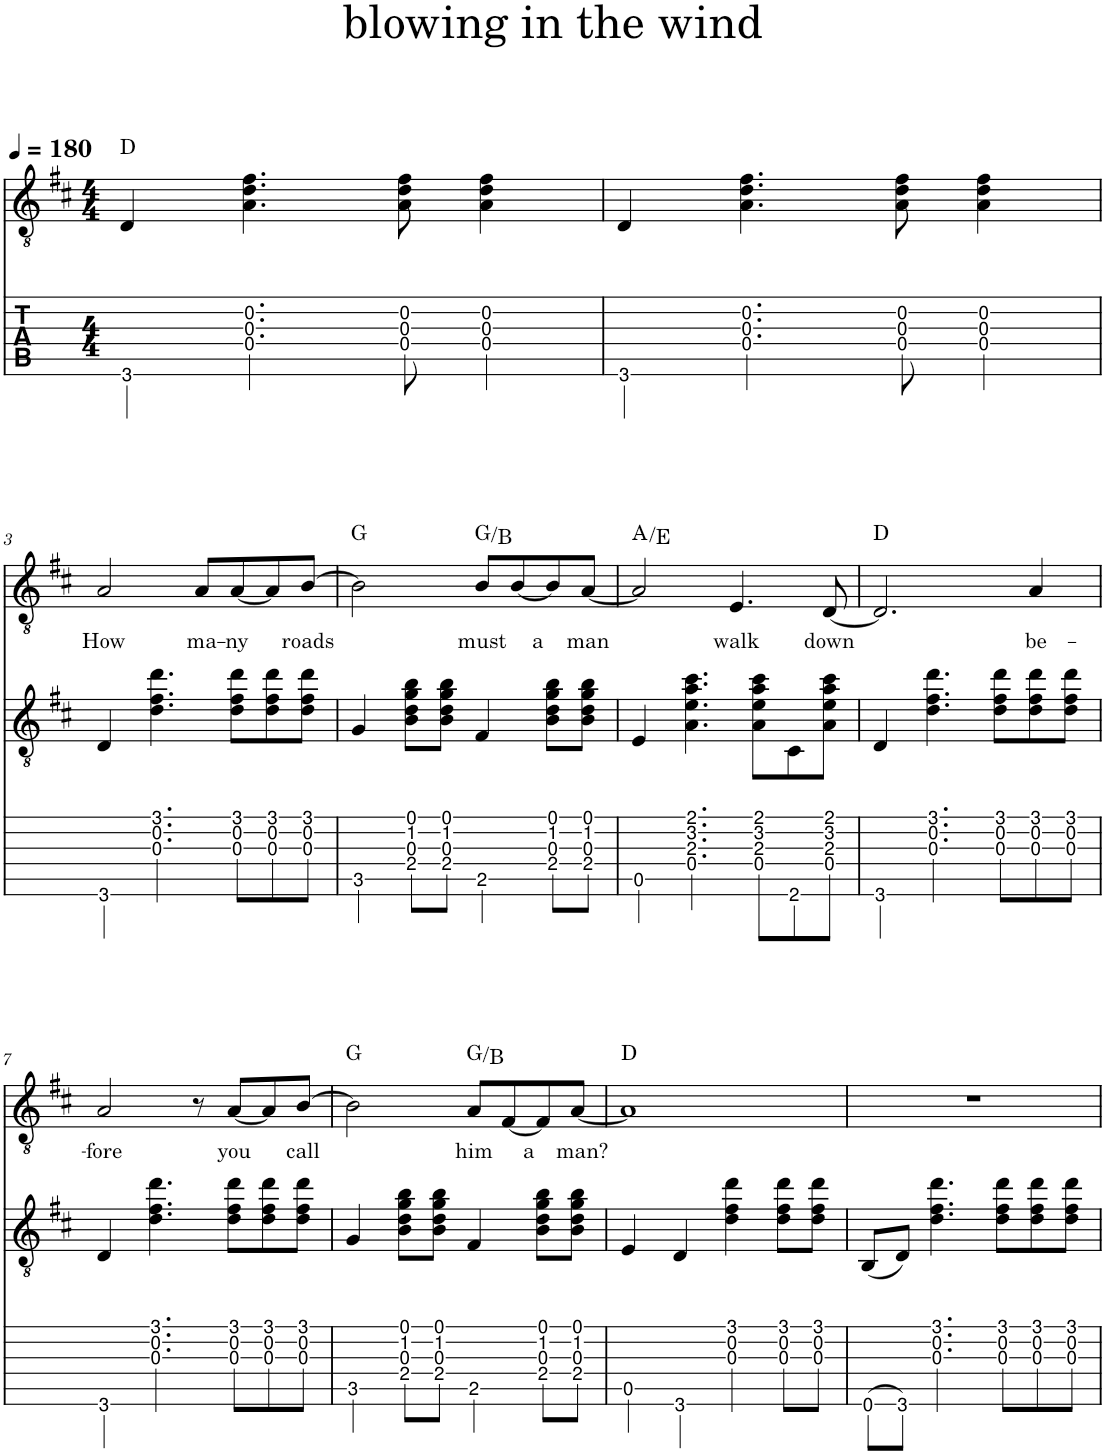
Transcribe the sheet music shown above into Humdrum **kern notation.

**kern	**kern	**harte	**kern	**text	**harte
*part2	*part2	*part2	*part1	*part1	*part1
*staff3	*staff2	*	*staff1	*staff1	*
*I"Acoustic Guitar	*	*	*I"Acoustic Guitar	*	*
*I'Ac Gtr	*	*	*I'Ac Gtr	*	*
*stria6	*	*	*	*	*
*	*clefGv2	*	*clefGv2	*	*
*k[f#c#]	*k[f#c#]	*	*k[f#c#]	*	*
*M4/4	*M4/4	*	*M4/4	*	*
*MM180	*MM180	*	*MM180	*	*
=1	=1	=1	=1	=1	=1
4D\	4D/	D:maj	1r	.	.
4.A\ 4.d\ 4.f#\	4.A\ 4.d\ 4.f#\	.	.	.	.
8A\ 8d\ 8f#\	8A\ 8d\ 8f#\	.	.	.	.
4A\ 4d\ 4f#\	4A\ 4d\ 4f#\	.	.	.	.
=2	=2	=2	=2	=2	=2
4D\	4D/	.	1r	.	.
4.A\ 4.d\ 4.f#\	4.A\ 4.d\ 4.f#\	.	.	.	.
8A\ 8d\ 8f#\	8A\ 8d\ 8f#\	.	.	.	.
4A\ 4d\ 4f#\	4A\ 4d\ 4f#\	.	.	.	.
!!LO:LB:g=z
=3	=3	=3	=3	=3	=3
!	!	!	!	!LO:LY:b	!
4D\	4D/	.	2A/	How	.
4.d\ 4.f#\ 4.dd\	4.d\ 4.f#\ 4.dd\	.	.	.	.
!	!	!	!	!LO:LY:b	!
.	.	.	8A/L	ma-	.
!	!	!	!	!LO:LY:b	!
8d\ 8f#\ 8dd\L	8d\ 8f#\ 8dd\L	.	[8A/	-ny	.
8d\ 8f#\ 8dd\	8d\ 8f#\ 8dd\	.	8A/]	.	.
!	!	!	!	!LO:LY:b	!
8d\ 8f#\ 8dd\J	8d\ 8f#\ 8dd\J	.	[8B/J	roads	.
=4	=4	=4	=4	=4	=4
4G\	4G/	.	2B\]	.	G:maj
8B\ 8d\ 8g\ 8b\L	8B\ 8d\ 8g\ 8b\L	.	.	.	.
8B\ 8d\ 8g\ 8b\J	8B\ 8d\ 8g\ 8b\J	.	.	.	.
!	!	!	!	!LO:LY:b	!
4F#\	4F#/	.	8B/L	must	G:maj/3
!	!	!	!	!LO:LY:b	!
.	.	.	[8B/	a	.
8B\ 8d\ 8g\ 8b\L	8B\ 8d\ 8g\ 8b\L	.	8B/]	.	.
!	!	!	!	!LO:LY:b	!
8B\ 8d\ 8g\ 8b\J	8B\ 8d\ 8g\ 8b\J	.	[8A/J	man	.
=5	=5	=5	=5	=5	=5
4E\	4E/	.	2A/]	.	A:maj/5
4.A\ 4.e\ 4.a\ 4.cc#\	4.A\ 4.e\ 4.a\ 4.cc#\	.	.	.	.
!	!	!	!	!LO:LY:b	!
.	.	.	4.E/	walk	.
8A\ 8e\ 8a\ 8cc#\L	8A\ 8e\ 8a\ 8cc#\L	.	.	.	.
8C#\	8C#\	.	.	.	.
!	!	!	!	!LO:LY:b	!
8A\ 8e\ 8a\ 8cc#\J	8A\ 8e\ 8a\ 8cc#\J	.	[8D/	down	.
=6	=6	=6	=6	=6	=6
4D\	4D/	.	2.D/]	.	D:maj
4.d\ 4.f#\ 4.dd\	4.d\ 4.f#\ 4.dd\	.	.	.	.
8d\ 8f#\ 8dd\L	8d\ 8f#\ 8dd\L	.	.	.	.
!	!	!	!	!LO:LY:b	!
8d\ 8f#\ 8dd\	8d\ 8f#\ 8dd\	.	4A/	be-	.
8d\ 8f#\ 8dd\J	8d\ 8f#\ 8dd\J	.	.	.	.
!!LO:LB:g=z
=7	=7	=7	=7	=7	=7
!	!	!	!	!LO:LY:b	!
4D\	4D/	.	2A/	-fore	.
4.d\ 4.f#\ 4.dd\	4.d\ 4.f#\ 4.dd\	.	.	.	.
.	.	.	8r	.	.
!	!	!	!	!LO:LY:b	!
8d\ 8f#\ 8dd\L	8d\ 8f#\ 8dd\L	.	[8A/L	you	.
8d\ 8f#\ 8dd\	8d\ 8f#\ 8dd\	.	8A/]	.	.
!	!	!	!	!LO:LY:b	!
8d\ 8f#\ 8dd\J	8d\ 8f#\ 8dd\J	.	[8B/J	call	.
=8	=8	=8	=8	=8	=8
4G\	4G/	.	2B\]	.	G:maj
8B\ 8d\ 8g\ 8b\L	8B\ 8d\ 8g\ 8b\L	.	.	.	.
8B\ 8d\ 8g\ 8b\J	8B\ 8d\ 8g\ 8b\J	.	.	.	.
!	!	!	!	!LO:LY:b	!
4F#\	4F#/	.	8A/L	him	G:maj/3
!	!	!	!	!LO:LY:b	!
.	.	.	[8F#/	a	.
8B\ 8d\ 8g\ 8b\L	8B\ 8d\ 8g\ 8b\L	.	8F#/]	.	.
!	!	!	!	!LO:LY:b	!
8B\ 8d\ 8g\ 8b\J	8B\ 8d\ 8g\ 8b\J	.	[8A/J	man?	.
=9	=9	=9	=9	=9	=9
4E\	4E/	.	1A]	.	D:maj
4D\	4D/	.	.	.	.
4d\ 4f#\ 4dd\	4d\ 4f#\ 4dd\	.	.	.	.
8d\ 8f#\ 8dd\L	8d\ 8f#\ 8dd\L	.	.	.	.
8d\ 8f#\ 8dd\J	8d\ 8f#\ 8dd\J	.	.	.	.
=10	=10	=10	=10	=10	=10
8BB\L	(8BB/L	.	1r	.	.
8D\J	8D/J)	.	.	.	.
4.d\ 4.f#\ 4.dd\	4.d\ 4.f#\ 4.dd\	.	.	.	.
8d\ 8f#\ 8dd\L	8d\ 8f#\ 8dd\L	.	.	.	.
8d\ 8f#\ 8dd\	8d\ 8f#\ 8dd\	.	.	.	.
8d\ 8f#\ 8dd\J	8d\ 8f#\ 8dd\J	.	.	.	.
=	=	=	=	=	=
*-	*-	*-	*-	*-	*-
